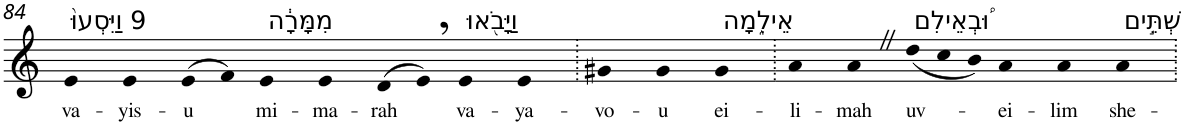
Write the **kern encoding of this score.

**kern	**text
*part1	*part1
*staff1	*staff1
*I"Piano	*
*I'Pno	*
!!LO:PB:g=z
*clefG2	*
*k[]	*
=84	=84
!LO:TX:a:t=9 וַיִּסְעוּ֙	!
!	!LO:LY:b
4e	va-
!	!LO:LY:b
4e	-yis-
!	!LO:LY:b
(>8e	-u
8f)	.
!LO:TX:a:t=מִמָּרָ֔ה	!
!	!LO:LY:b
4e	mi-
!	!LO:LY:b
4e	-ma-
!	!LO:LY:b
(>8d	-rah
8e,)	.
!LO:TX:a:t=וַיָּבֹ֖אוּ	!
!	!LO:LY:b
4e	va-
!	!LO:LY:b
4e	-ya-
=85.	=85.
!	!LO:LY:b
4g#X	-vo-
!	!LO:LY:b
4g#	-u
!LO:TX:a:t=אֵילִ֑מָה	!
!	!LO:LY:b
4g#	ei-
=86.	=86.
!	!LO:LY:b
4a	-li-
!	!LO:LY:b
4aZ	-mah
*Xtuplet	*
!LO:TX:a:t=וּ֠בְאֵילִם	!
!	!LO:LY:b
(<12dd	uv-
12cc	.
12b)	.
!	!LO:LY:b
4a	-ei-
!	!LO:LY:b
4a	-lim
!LO:TX:a:t=שְׁתֵּ֣ים	!
!	!LO:LY:b
4a	she-
=.	=.
*-	*-
